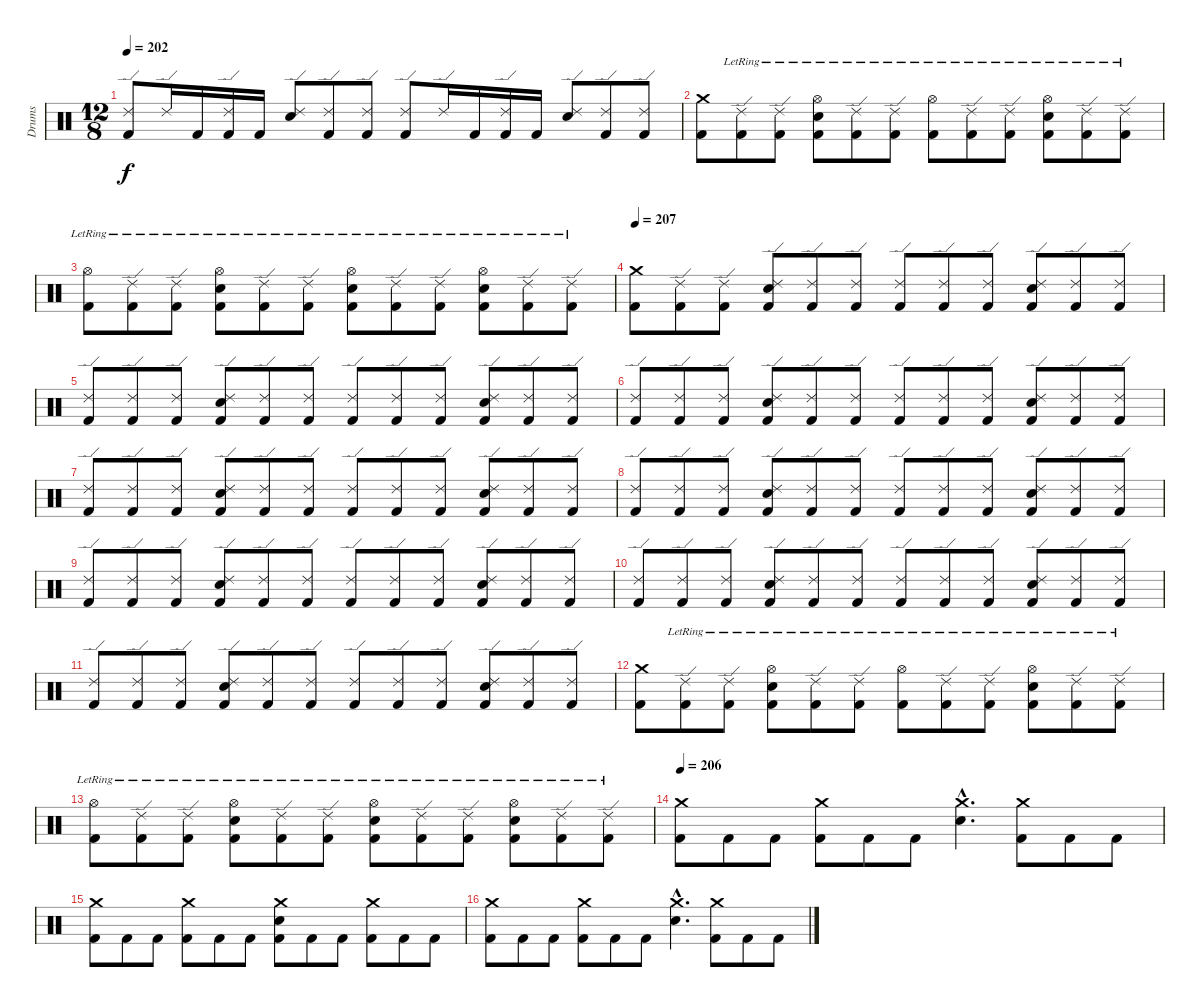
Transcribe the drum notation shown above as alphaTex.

\track ("Drums" "Drums") {instrument percussion}
\staff {score}
\articulation defaults
\ts (12 8)
\tempo 202
\clef neutral
\ks c
("Ride (edge) 2" "Kick (hit) 2").8{dy f} "Ride (edge) 2".16 "Kick (hit) 2".16 ("Ride (edge) 2" "Kick (hit) 2").16 "Kick (hit) 2".16 ("Ride (edge) 2" "Snare (hit) 2").8 ("Ride (edge) 2" "Kick (hit) 2").8 ("Ride (edge) 2" "Kick (hit) 2").8 ("Ride (edge) 2" "Kick (hit) 2").8 "Ride (edge) 2".16 "Kick (hit) 2".16 ("Ride (edge) 2" "Kick (hit) 2").16 "Kick (hit) 2".16 ("Ride (edge) 2" "Snare (hit) 2").8 ("Ride (edge) 2" "Kick (hit) 2").8 ("Ride (edge) 2" "Kick (hit) 2").8 |
("Crash medium (hit)" "Kick (hit) 2").8 ("Ride (edge) 2"{lr} "Kick (hit) 2").8 ("Ride (edge) 2"{lr} "Kick (hit) 2").8 ("Hi-Hat (open)"{lr} "Kick (hit) 2" "Snare (hit) 2").8 ("Ride (edge) 2"{lr} "Kick (hit) 2").8 ("Ride (edge) 2"{lr} "Kick (hit) 2").8 ("Hi-Hat (open)"{lr} "Kick (hit) 2").8 ("Ride (edge) 2"{lr} "Kick (hit) 2").8 ("Ride (edge) 2"{lr} "Kick (hit) 2").8 ("Hi-Hat (open)"{lr} "Kick (hit) 2" "Snare (hit) 2").8 ("Ride (edge) 2"{lr} "Kick (hit) 2").8 ("Ride (edge) 2"{lr} "Kick (hit) 2").8 |
("Hi-Hat (open)"{lr} "Kick (hit) 2").8 ("Ride (edge) 2"{lr} "Kick (hit) 2").8 ("Ride (edge) 2"{lr} "Kick (hit) 2").8 ("Hi-Hat (open)"{lr} "Kick (hit) 2" "Snare (hit) 2").8 ("Ride (edge) 2"{lr} "Kick (hit) 2").8 ("Ride (edge) 2"{lr} "Kick (hit) 2").8 ("Hi-Hat (open)"{lr} "Kick (hit) 2" "Snare (hit) 2").8 ("Ride (edge) 2"{lr} "Kick (hit) 2").8 ("Ride (edge) 2"{lr} "Kick (hit) 2").8 ("Hi-Hat (open)"{lr} "Kick (hit) 2" "Snare (hit) 2").8 ("Ride (edge) 2"{lr} "Kick (hit) 2").8 ("Ride (edge) 2"{lr} "Kick (hit) 2").8 |
\tempo 207
("Crash medium (hit)" "Kick (hit) 2").8 ("Ride (edge) 2" "Kick (hit) 2").8 ("Ride (edge) 2" "Kick (hit) 2").8 ("Ride (edge) 2" "Kick (hit) 2" "Snare (hit) 2").8 ("Ride (edge) 2" "Kick (hit) 2").8 ("Ride (edge) 2" "Kick (hit) 2").8 ("Ride (edge) 2" "Kick (hit) 2").8 ("Ride (edge) 2" "Kick (hit) 2").8 ("Ride (edge) 2" "Kick (hit) 2").8 ("Ride (edge) 2" "Kick (hit) 2" "Snare (hit) 2").8 ("Ride (edge) 2" "Kick (hit) 2").8 ("Ride (edge) 2" "Kick (hit) 2").8 |
("Ride (edge) 2" "Kick (hit) 2").8 ("Ride (edge) 2" "Kick (hit) 2").8 ("Ride (edge) 2" "Kick (hit) 2").8 ("Ride (edge) 2" "Kick (hit) 2" "Snare (hit) 2").8 ("Ride (edge) 2" "Kick (hit) 2").8 ("Ride (edge) 2" "Kick (hit) 2").8 ("Ride (edge) 2" "Kick (hit) 2").8 ("Ride (edge) 2" "Kick (hit) 2").8 ("Ride (edge) 2" "Kick (hit) 2").8 ("Ride (edge) 2" "Kick (hit) 2" "Snare (hit) 2").8 ("Ride (edge) 2" "Kick (hit) 2").8 ("Ride (edge) 2" "Kick (hit) 2").8 |
("Ride (edge) 2" "Kick (hit) 2").8 ("Ride (edge) 2" "Kick (hit) 2").8 ("Ride (edge) 2" "Kick (hit) 2").8 ("Ride (edge) 2" "Kick (hit) 2" "Snare (hit) 2").8 ("Ride (edge) 2" "Kick (hit) 2").8 ("Ride (edge) 2" "Kick (hit) 2").8 ("Ride (edge) 2" "Kick (hit) 2").8 ("Ride (edge) 2" "Kick (hit) 2").8 ("Ride (edge) 2" "Kick (hit) 2").8 ("Ride (edge) 2" "Kick (hit) 2" "Snare (hit) 2").8 ("Ride (edge) 2" "Kick (hit) 2").8 ("Ride (edge) 2" "Kick (hit) 2").8 |
("Ride (edge) 2" "Kick (hit) 2").8 ("Ride (edge) 2" "Kick (hit) 2").8 ("Ride (edge) 2" "Kick (hit) 2").8 ("Ride (edge) 2" "Kick (hit) 2" "Snare (hit) 2").8 ("Ride (edge) 2" "Kick (hit) 2").8 ("Ride (edge) 2" "Kick (hit) 2").8 ("Ride (edge) 2" "Kick (hit) 2").8 ("Ride (edge) 2" "Kick (hit) 2").8 ("Ride (edge) 2" "Kick (hit) 2").8 ("Ride (edge) 2" "Kick (hit) 2" "Snare (hit) 2").8 ("Ride (edge) 2" "Kick (hit) 2").8 ("Ride (edge) 2" "Kick (hit) 2").8 |
("Ride (edge) 2" "Kick (hit) 2").8 ("Ride (edge) 2" "Kick (hit) 2").8 ("Ride (edge) 2" "Kick (hit) 2").8 ("Ride (edge) 2" "Kick (hit) 2" "Snare (hit) 2").8 ("Ride (edge) 2" "Kick (hit) 2").8 ("Ride (edge) 2" "Kick (hit) 2").8 ("Ride (edge) 2" "Kick (hit) 2").8 ("Ride (edge) 2" "Kick (hit) 2").8 ("Ride (edge) 2" "Kick (hit) 2").8 ("Ride (edge) 2" "Kick (hit) 2" "Snare (hit) 2").8 ("Ride (edge) 2" "Kick (hit) 2").8 ("Ride (edge) 2" "Kick (hit) 2").8 |
("Ride (edge) 2" "Kick (hit) 2").8 ("Ride (edge) 2" "Kick (hit) 2").8 ("Ride (edge) 2" "Kick (hit) 2").8 ("Ride (edge) 2" "Kick (hit) 2" "Snare (hit) 2").8 ("Ride (edge) 2" "Kick (hit) 2").8 ("Ride (edge) 2" "Kick (hit) 2").8 ("Ride (edge) 2" "Kick (hit) 2").8 ("Ride (edge) 2" "Kick (hit) 2").8 ("Ride (edge) 2" "Kick (hit) 2").8 ("Ride (edge) 2" "Kick (hit) 2" "Snare (hit) 2").8 ("Ride (edge) 2" "Kick (hit) 2").8 ("Ride (edge) 2" "Kick (hit) 2").8 |
("Ride (edge) 2" "Kick (hit) 2").8 ("Ride (edge) 2" "Kick (hit) 2").8 ("Ride (edge) 2" "Kick (hit) 2").8 ("Ride (edge) 2" "Kick (hit) 2" "Snare (hit) 2").8 ("Ride (edge) 2" "Kick (hit) 2").8 ("Ride (edge) 2" "Kick (hit) 2").8 ("Ride (edge) 2" "Kick (hit) 2").8 ("Ride (edge) 2" "Kick (hit) 2").8 ("Ride (edge) 2" "Kick (hit) 2").8 ("Ride (edge) 2" "Kick (hit) 2" "Snare (hit) 2").8 ("Ride (edge) 2" "Kick (hit) 2").8 ("Ride (edge) 2" "Kick (hit) 2").8 |
("Ride (edge) 2" "Kick (hit) 2").8 ("Ride (edge) 2" "Kick (hit) 2").8 ("Ride (edge) 2" "Kick (hit) 2").8 ("Ride (edge) 2" "Kick (hit) 2" "Snare (hit) 2").8 ("Ride (edge) 2" "Kick (hit) 2").8 ("Ride (edge) 2" "Kick (hit) 2").8 ("Ride (edge) 2" "Kick (hit) 2").8 ("Ride (edge) 2" "Kick (hit) 2").8 ("Ride (edge) 2" "Kick (hit) 2").8 ("Ride (edge) 2" "Kick (hit) 2" "Snare (hit) 2").8 ("Ride (edge) 2" "Kick (hit) 2").8 ("Ride (edge) 2" "Kick (hit) 2").8 |
("Crash medium (hit)" "Kick (hit) 2").8 ("Ride (edge) 2"{lr} "Kick (hit) 2").8 ("Ride (edge) 2"{lr} "Kick (hit) 2").8 ("Hi-Hat (open)"{lr} "Kick (hit) 2" "Snare (hit) 2").8 ("Ride (edge) 2"{lr} "Kick (hit) 2").8 ("Ride (edge) 2"{lr} "Kick (hit) 2").8 ("Hi-Hat (open)"{lr} "Kick (hit) 2").8 ("Ride (edge) 2"{lr} "Kick (hit) 2").8 ("Ride (edge) 2"{lr} "Kick (hit) 2").8 ("Hi-Hat (open)"{lr} "Kick (hit) 2" "Snare (hit) 2").8 ("Ride (edge) 2"{lr} "Kick (hit) 2").8 ("Ride (edge) 2"{lr} "Kick (hit) 2").8 |
("Hi-Hat (open)"{lr} "Kick (hit) 2").8 ("Ride (edge) 2"{lr} "Kick (hit) 2").8 ("Ride (edge) 2"{lr} "Kick (hit) 2").8 ("Hi-Hat (open)"{lr} "Kick (hit) 2" "Snare (hit) 2").8 ("Ride (edge) 2"{lr} "Kick (hit) 2").8 ("Ride (edge) 2"{lr} "Kick (hit) 2").8 ("Hi-Hat (open)"{lr} "Kick (hit) 2" "Snare (hit) 2").8 ("Ride (edge) 2"{lr} "Kick (hit) 2").8 ("Ride (edge) 2"{lr} "Kick (hit) 2").8 ("Hi-Hat (open)"{lr} "Kick (hit) 2" "Snare (hit) 2").8 ("Ride (edge) 2"{lr} "Kick (hit) 2").8 ("Ride (edge) 2"{lr} "Kick (hit) 2").8 |
\tempo 206
("Crash medium (hit)" "Kick (hit) 2").8 "Kick (hit) 2".8 "Kick (hit) 2".8 ("Crash medium (hit)" "Kick (hit) 2").8 "Kick (hit) 2".8 "Kick (hit) 2".8 ("Crash medium (hit)"{hac} "Snare (hit) 2"{hac}).4{d} ("Crash medium (hit)" "Kick (hit) 2").8 "Kick (hit) 2".8 "Kick (hit) 2".8 |
("Crash medium (hit)" "Kick (hit) 2").8 "Kick (hit) 2".8 "Kick (hit) 2".8 ("Crash medium (hit)" "Kick (hit) 2").8 "Kick (hit) 2".8 "Kick (hit) 2".8 ("Crash medium (hit)" "Kick (hit) 2" "Snare (hit) 2").8 "Kick (hit) 2".8 "Kick (hit) 2".8 ("Crash medium (hit)" "Kick (hit) 2").8 "Kick (hit) 2".8 "Kick (hit) 2".8 |
("Crash medium (hit)" "Kick (hit) 2").8 "Kick (hit) 2".8 "Kick (hit) 2".8 ("Crash medium (hit)" "Kick (hit) 2").8 "Kick (hit) 2".8 "Kick (hit) 2".8 ("Crash medium (hit)"{hac} "Snare (hit) 2"{hac}).4{d} ("Crash medium (hit)" "Kick (hit) 2").8 "Kick (hit) 2".8 "Kick (hit) 2".8
